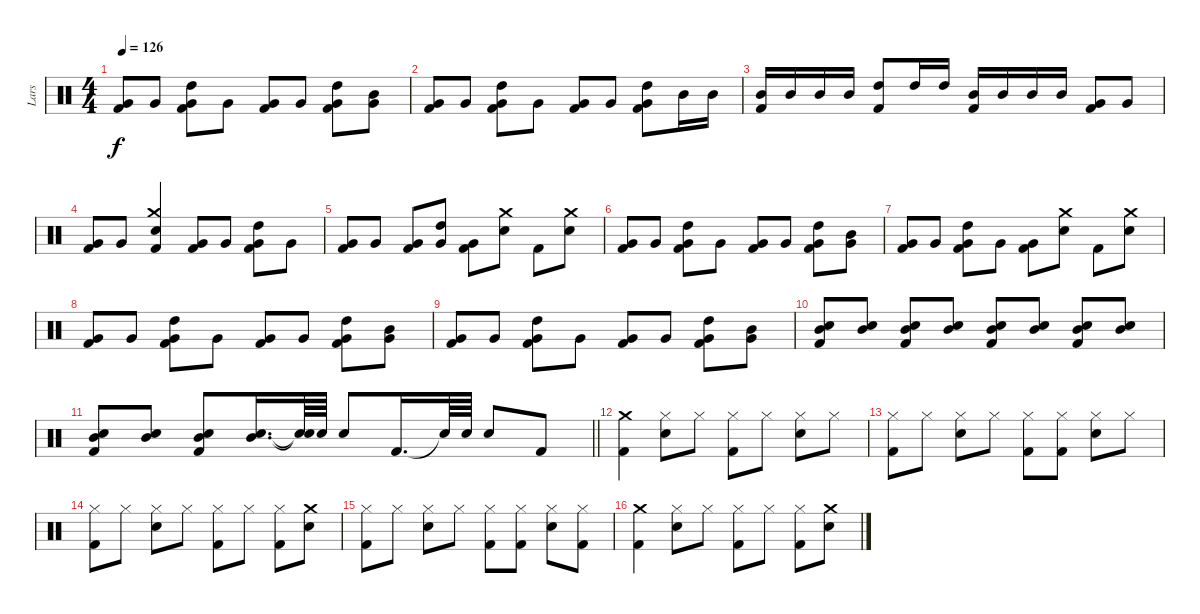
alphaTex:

\track ("Lars" "Lars") {instrument percussion}
\staff {score}
\articulation defaults
\ts (4 4)
\tempo 126
\clef neutral
\ks c
("Very Low Tom (hit)" "Kick (hit) 2").8{dy f} "Very Low Tom (hit)".8 ("High Tom (hit)" "Very Low Tom (hit)" "Kick (hit) 2").8 "Very Low Tom (hit)".8 ("Very Low Tom (hit)" "Kick (hit) 2").8 "Very Low Tom (hit)".8 ("High Tom (hit)" "Very Low Tom (hit)" "Kick (hit) 2").8 ("Mid Tom (hit)" "Very Low Tom (hit)").8 |
("Very Low Tom (hit)" "Kick (hit) 2").8 "Very Low Tom (hit)".8 ("High Tom (hit)" "Very Low Tom (hit)" "Kick (hit) 2").8 "Very Low Tom (hit)".8 ("Very Low Tom (hit)" "Kick (hit) 2").8 "Very Low Tom (hit)".8 ("High Tom (hit)" "Very Low Tom (hit)" "Kick (hit) 2").8 "Mid Tom (hit)".16 "Mid Tom (hit)".16 |
("Mid Tom (hit)" "Kick (hit) 2").16 "Mid Tom (hit)".16 "Mid Tom (hit)".16 "Mid Tom (hit)".16 ("High Tom (hit)" "Kick (hit) 2").8 "High Tom (hit)".16 "High Tom (hit)".16 ("Mid Tom (hit)" "Kick (hit) 2").16 "Mid Tom (hit)".16 "Mid Tom (hit)".16 "Mid Tom (hit)".16 ("Very Low Tom (hit)" "Kick (hit) 2").8 "Very Low Tom (hit)".8 |
("Very Low Tom (hit)" "Kick (hit) 2").8 "Very Low Tom (hit)".8 ("Crash medium (hit)" "Electric Snare (hit)" "Kick (hit) 2").4 ("Very Low Tom (hit)" "Kick (hit) 2").8 "Very Low Tom (hit)".8 ("High Tom (hit)" "Very Low Tom (hit)" "Kick (hit) 2").8 "Very Low Tom (hit)".8 |
("Very Low Tom (hit)" "Kick (hit) 2").8 "Very Low Tom (hit)".8 ("Very Low Tom (hit)" "Kick (hit) 2").8 ("High Tom (hit)" "Very Low Tom (hit)").8 ("Very Low Tom (hit)" "Kick (hit) 2").8 ("Snare (hit) 2" "Crash medium (hit)").8 "Kick (hit) 2".8 ("Crash medium (hit)" "Electric Snare (hit)").8 |
("Very Low Tom (hit)" "Kick (hit) 2").8 "Very Low Tom (hit)".8 ("High Tom (hit)" "Very Low Tom (hit)" "Kick (hit) 2").8 "Very Low Tom (hit)".8 ("Very Low Tom (hit)" "Kick (hit) 2").8 "Very Low Tom (hit)".8 ("High Tom (hit)" "Very Low Tom (hit)" "Kick (hit) 2").8 ("Mid Tom (hit)" "Very Low Tom (hit)").8 |
("Very Low Tom (hit)" "Kick (hit) 2").8 "Very Low Tom (hit)".8 ("High Tom (hit)" "Very Low Tom (hit)" "Kick (hit) 2").8 "Very Low Tom (hit)".8 ("Very Low Tom (hit)" "Kick (hit) 2").8 ("Electric Snare (hit)" "Crash medium (hit)").8 "Kick (hit) 2".8 ("Electric Snare (hit)" "Crash medium (hit)").8 |
("Very Low Tom (hit)" "Kick (hit) 2").8 "Very Low Tom (hit)".8 ("High Tom (hit)" "Very Low Tom (hit)" "Kick (hit) 2").8 "Very Low Tom (hit)".8 ("Very Low Tom (hit)" "Kick (hit) 2").8 "Very Low Tom (hit)".8 ("High Tom (hit)" "Very Low Tom (hit)" "Kick (hit) 2").8 ("Mid Tom (hit)" "Very Low Tom (hit)").8 |
("Very Low Tom (hit)" "Kick (hit) 2").8 "Very Low Tom (hit)".8 ("High Tom (hit)" "Very Low Tom (hit)" "Kick (hit) 2").8 "Very Low Tom (hit)".8 ("Very Low Tom (hit)" "Kick (hit) 2").8 "Very Low Tom (hit)".8 ("High Tom (hit)" "Very Low Tom (hit)" "Kick (hit) 2").8 ("Mid Tom (hit)" "Very Low Tom (hit)").8 |
("Mid Tom (hit)" "Electric Snare (hit)" "Kick (hit) 2").8 ("Mid Tom (hit)" "Electric Snare (hit)").8 ("Mid Tom (hit)" "Electric Snare (hit)" "Kick (hit) 2").8 ("Mid Tom (hit)" "Electric Snare (hit)").8 ("Mid Tom (hit)" "Electric Snare (hit)" "Kick (hit) 2").8 ("Mid Tom (hit)" "Electric Snare (hit)").8 ("Mid Tom (hit)" "Electric Snare (hit)" "Kick (hit) 2").8 ("Mid Tom (hit)" "Electric Snare (hit)").8 |
\barLineRight lightlight
("Electric Snare (hit)" "Mid Tom (hit)" "Kick (hit) 2").8 ("Electric Snare (hit)" "Mid Tom (hit)").8 ("Electric Snare (hit)" "Mid Tom (hit)" "Kick (hit) 2").8 ("Electric Snare (hit)" "Mid Tom (hit)").16{d} ("Electric Snare (hit)"{t} "Snare (hit)"{t}).64 "Electric Snare (hit)".64 "Electric Snare (hit)".8 "Kick (hit) 2".16{d} "Snare (hit)"{t}.64 "Electric Snare (hit)".64 "Electric Snare (hit)".8 "Kick (hit) 2".8 |
("Kick (hit) 2" "Crash medium (hit)").4 ("Electric Snare (hit)" "Hi-Hat (closed)").8 "Hi-Hat (closed)".8 ("Hi-Hat (closed)" "Kick (hit) 2").8 "Hi-Hat (closed)".8 ("Electric Snare (hit)" "Hi-Hat (closed)").8 "Hi-Hat (closed)".8 |
("Hi-Hat (closed)" "Kick (hit) 2").8 "Hi-Hat (closed)".8 ("Electric Snare (hit)" "Hi-Hat (closed)").8 "Hi-Hat (closed)".8 ("Kick (hit) 2" "Hi-Hat (closed)").8 ("Kick (hit) 2" "Hi-Hat (closed)").8 ("Electric Snare (hit)" "Hi-Hat (closed)").8 "Hi-Hat (closed)".8 |
("Hi-Hat (closed)" "Kick (hit) 2").8 "Hi-Hat (closed)".8 ("Electric Snare (hit)" "Hi-Hat (closed)").8 "Hi-Hat (closed)".8 ("Hi-Hat (closed)" "Kick (hit) 2").8 "Hi-Hat (closed)".8 ("Hi-Hat (closed)" "Kick (hit) 2").8 ("Crash medium (hit)" "Electric Snare (hit)").8 |
("Hi-Hat (closed)" "Kick (hit) 2").8 "Hi-Hat (closed)".8 ("Electric Snare (hit)" "Hi-Hat (closed)").8 "Hi-Hat (closed)".8 ("Kick (hit) 2" "Hi-Hat (closed)").8 ("Kick (hit) 2" "Hi-Hat (closed)").8 ("Electric Snare (hit)" "Hi-Hat (closed)").8 ("Kick (hit) 2" "Hi-Hat (closed)").8 |
("Kick (hit) 2" "Crash medium (hit)").4 ("Hi-Hat (closed)" "Electric Snare (hit)").8 "Hi-Hat (closed)".8 ("Kick (hit) 2" "Hi-Hat (closed)").8 "Hi-Hat (closed)".8 ("Kick (hit) 2" "Hi-Hat (closed)").8 ("Crash medium (hit)" "Electric Snare (hit)").8
